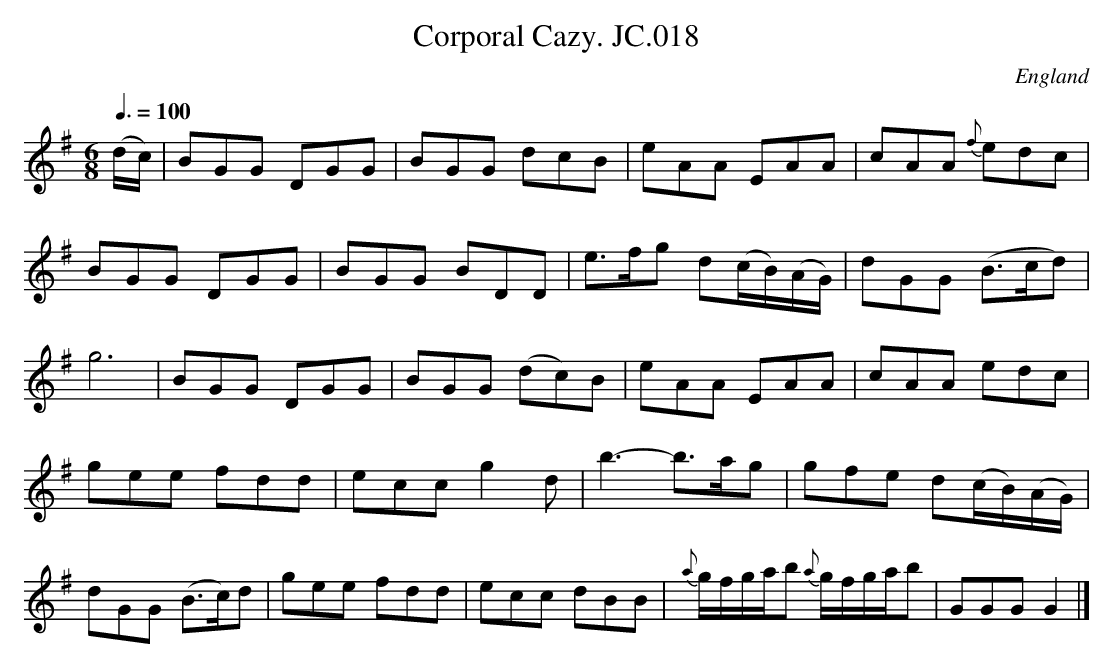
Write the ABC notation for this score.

X:1
T:Corporal Cazy. JC.018
O:England
M:6/8
L:1/8
Q:3/8=100
K:G major
(d/c/)|\
BGG DGG|BGG dcB|eAA EAA|cAA {f}edc|!
BGG DGG|BGG BDD|e>fg d(c/B/)(A/G/)|dGG (B>cd)|!
g6|BGG DGG|BGG (dc)B|eAA EAA|cAA edc|!
gee fdd|ecc g2d|b3-b>ag|gfe d(c/B/)(A/G/)|!
dGG (B>c)d|gee fdd|ecc dBB|\
{a}g/f/g/a/b {a}g/f/g/a/b|GGG G2|]
